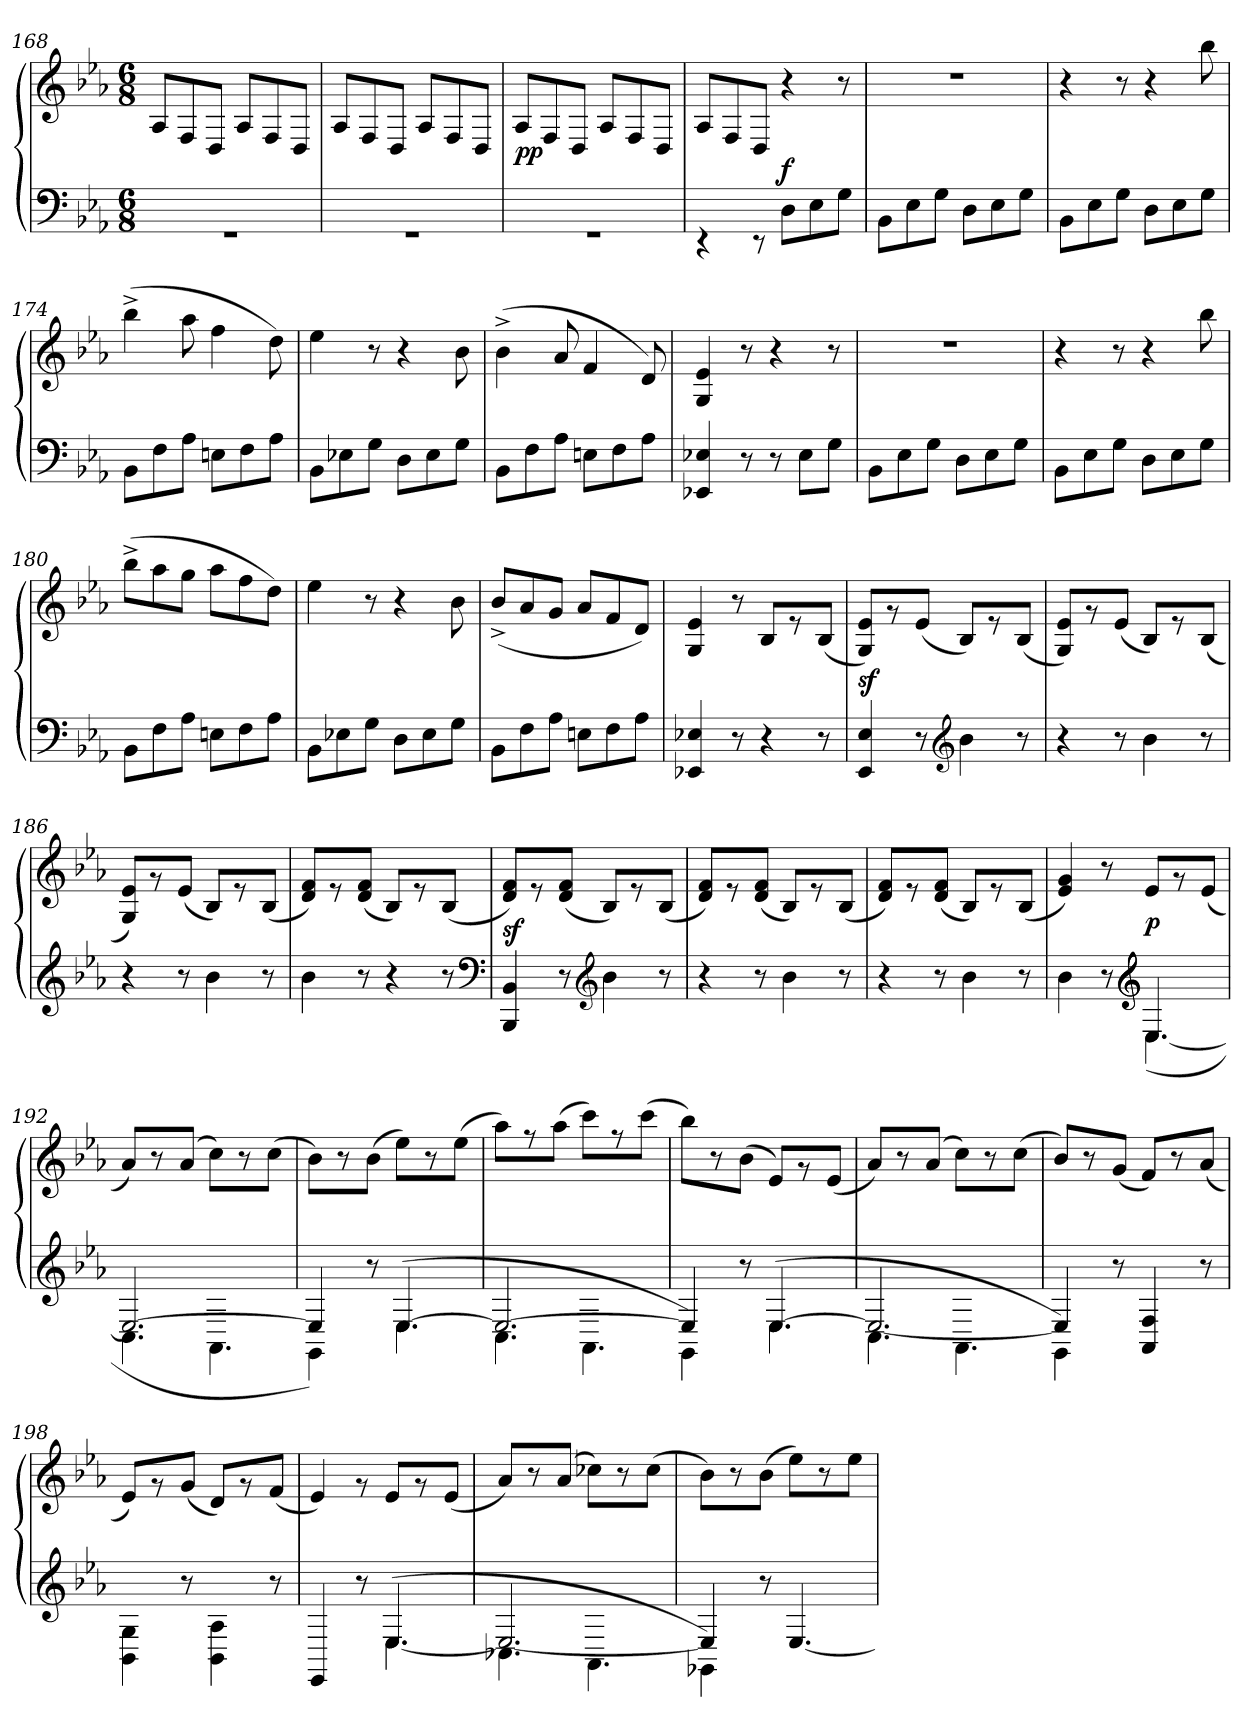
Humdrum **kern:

**kern	**kern	**dynam
*part1	*part1	*part1
*staff2	*staff1	*staff1/2
*clefF4	*clefG2	*
*k[b-e-a-]	*k[b-e-a-]	*
*M6/8	*M6/8	*
=168	=168	=168
2.rGG	8A-/L	decresc.
.	8F/	.
.	8D/J	.
.	8A-/L	.
.	8F/	.
.	8D/J	.
=169	=169	=169
2.rGG	8A-/L	.
.	8F/	.
.	8D/J	.
.	8A-/L	.
.	8F/	.
.	8D/J	.
=170	=170	=170
2.rGG	8A-/L	pp
.	8F/	.
.	8D/J	.
.	8A-/L	.
.	8F/	.
.	8D/J	.
=171	=171	=171
4rEE	8A-/L	.
.	8F/	.
8rEE	8D/J	.
8D\L	4r	f
8E-\	.	.
8G\J	8r	.
=172	=172	=172
8BB-\L	2.rdd	.
8E-\	.	.
8G\J	.	.
8D\L	.	.
8E-\	.	.
8G\J	.	.
=173	=173	=173
8BB-\L	4r	.
8E-\	.	.
8G\J	8r	.
8D\L	4r	.
8E-\	.	.
8G\J	8bb-\	.
!!LO:LB:g=z
=174	=174	=174
8BB-\L	(>4bb-^\	.
8F\	.	.
8A-\J	8aa-\	.
8En\L	4ff\	.
8F\	.	.
8A-\J	8dd\)	.
=175	=175	=175
8BB-\L	4ee-\	.
8E-X\	.	.
8G\J	8r	.
8D\L	4r	.
8E-\	.	.
8G\J	8b-\	.
=176	=176	=176
8BB-\L	(>4b-^\	.
8F\	.	.
8A-\J	8a-/	.
8En\L	4f/	.
8F\	.	.
8A-\J	8d/)	.
=177	=177	=177
4E-X/ 4EE-X/	4e-/ 4G/	.
8r	8r	.
8r	4r	.
8E-\L	.	.
8G\J	8r	.
=178	=178	=178
8BB-\L	2.rdd	.
8E-\	.	.
8G\J	.	.
8D\L	.	.
8E-\	.	.
8G\J	.	.
=179	=179	=179
8BB-\L	4r	.
8E-\	.	.
8G\J	8r	.
8D\L	4r	.
8E-\	.	.
8G\J	8bb-\	.
=180	=180	=180
8BB-\L	(>8bb-^\L	.
8F\	8aa-\	.
8A-\J	8gg\J	.
8En\L	8aa-\L	.
8F\	8ff\	.
8A-\J	8dd\J)	.
!!LO:LB:g=z
=181	=181	=181
8BB-\L	4ee-\	.
8E-X\	.	.
8G\J	8r	.
8D\L	4r	.
8E-\	.	.
8G\J	8b-\	.
=182	=182	=182
8BB-\L	(>8b-^/L	.
8F\	8a-/	.
8A-\J	8g/J	.
8En\L	8a-/L	.
8F\	8f/	.
8A-\J	8d/J)	.
=183	=183	=183
4E-X/ 4EE-X/	4e-/ 4G/	.
8r	8r	.
4r	8B-/L	.
.	8re	.
8r	(<8B-/J	.
=184	=184	=184
4E-/ 4EE-/	8e-/ 8G/L)	sf
.	8rg	.
8r	(<8e-/J	.
*clefG2	*	*
4b-\	8B-/L)	.
.	8re	.
8r	(<8B-/J	.
=185	=185	=185
4r	8e-/ 8G/L)	.
.	8rg	.
8r	(<8e-/J	.
4b-\	8B-/L)	.
.	8re	.
8r	(<8B-/J	.
=186	=186	=186
4r	8e-/ 8G/L)	.
.	8rg	.
8r	(<8e-/J	.
4b-\	8B-/L)	.
.	8re	.
8r	(<8B-/J	.
=187	=187	=187
4b-\	8f/ 8d/L)	.
.	8r	.
8r	(<8f/ 8d/J	.
4r	8B-/L)	.
.	8re	.
8r	(<8B-/J	.
*clefF4	*	*
!!LO:PB:g=z
=188	=188	=188
4BB-/ 4BBB-/	8f/ 8d/L)	sf
.	8r	.
8r	(<8f/ 8d/J	.
*clefG2	*	*
4b-\	8B-/L)	.
.	8re	.
8r	(<8B-/J	.
=189	=189	=189
4r	8f/ 8d/L)	.
.	8r	.
8r	(<8f/ 8d/J	.
4b-\	8B-/L)	.
.	8re	.
8r	(<8B-/J	.
=190	=190	=190
4r	8f/ 8d/L)	.
.	8r	.
8r	(<8f/ 8d/J	.
4b-\	8B-/L)	.
.	8re	.
8r	(<8B-/J	.
=191	=191	=191
*^	*	*
4b-\	4.ryy	4g/ 4e-/)	.
8r	.	8r	.
*clefG2	*	*	*
4.E-/	(<[4.E-\	8e-/L	p
.	.	8rg	.
.	.	(<8e-/J	.
=192	=192	=192	=192
2.E-/_	4.C\	8a-/L)	.
.	.	8r	.
.	.	(>8a-/J	.
.	4.AA-\	8cc\L)	.
.	.	8r	.
.	.	(>8cc\J	.
=193	=193	=193	=193
*	*^	*	*
4E-/]	4GG\)	4.ryy	8b-\L)	.
.	.	.	8r	.
2ryy	8r	.	(>8b-\J	.
.	4.E-/	(<[4.E-\	8ee-\L)	.
.	.	.	8r	.
.	.	.	(>8ee-\J	.
*	*v	*v	*	*
=194	=194	=194	=194
2.E-/_	4.C\	8aa-\L)	.
.	.	8rff	.
.	.	(>8aa-\J	.
.	4.AA-\	8ccc\L)	.
.	.	8rff	.
.	.	(>8ccc\J	.
!!LO:LB:g=z
=195	=195	=195	=195
*	*^	*	*
4GG\)	4E-/]	4.ryy	8bb-\L)	.
.	.	.	8r	.
2ryy	8r	.	(8b-\J	.
.	4.E-/	(<[4.E-\	8e-/L)	.
.	.	.	8rg	.
.	.	.	(<8e-/J	.
*	*v	*v	*	*
=196	=196	=196	=196
4.C\	2.E-/_	8a-/L)	.
.	.	8r	.
.	.	(>8a-/J	.
4.AA-\	.	8cc\L)	.
.	.	8r	.
.	.	(>8cc\J	.
=197	=197	=197	=197
4GG\)	4E-/]	8b-/L)	.
.	.	8r	.
2ryy	8r	(<8g/J	.
.	4F/ 4AA-/	8f/L)	.
.	.	8r	.
.	8r	(<8a-/J	.
*v	*v	*	*
=198	=198	=198
4G\ 4BB-\	8e-/L)	.
.	8rg	.
8r	(<8g/J	.
4A-\ 4BB-\	8d/L)	.
.	8rg	.
8r	(<8f/J	.
=199	=199	=199
*^	*	*
4EE-/	4.ryy	4e-/)	.
8r	.	8rg	.
4.E-/	(<[4.E-\	8e-/L	.
.	.	8rg	.
.	.	(<8e-/J	.
=200	=200	=200	=200
4.C-X\	2.E-/_	8a-/L)	.
.	.	8r	.
.	.	(>8a-/J	.
4.AA-\	.	8cc-X\L)	.
.	.	8r	.
.	.	(>8cc-\J	.
=201	=201	=201	=201
4E-/]	4GG-X\)	8b-\L)	.
.	.	8r	.
2ryy	8r	(8b-\J	.
.	[4.E-/	8ee-\L)	.
.	.	8r	.
.	.	8ee-\J	.
*v	*v	*	*
=	=	=
*-	*-	*-
